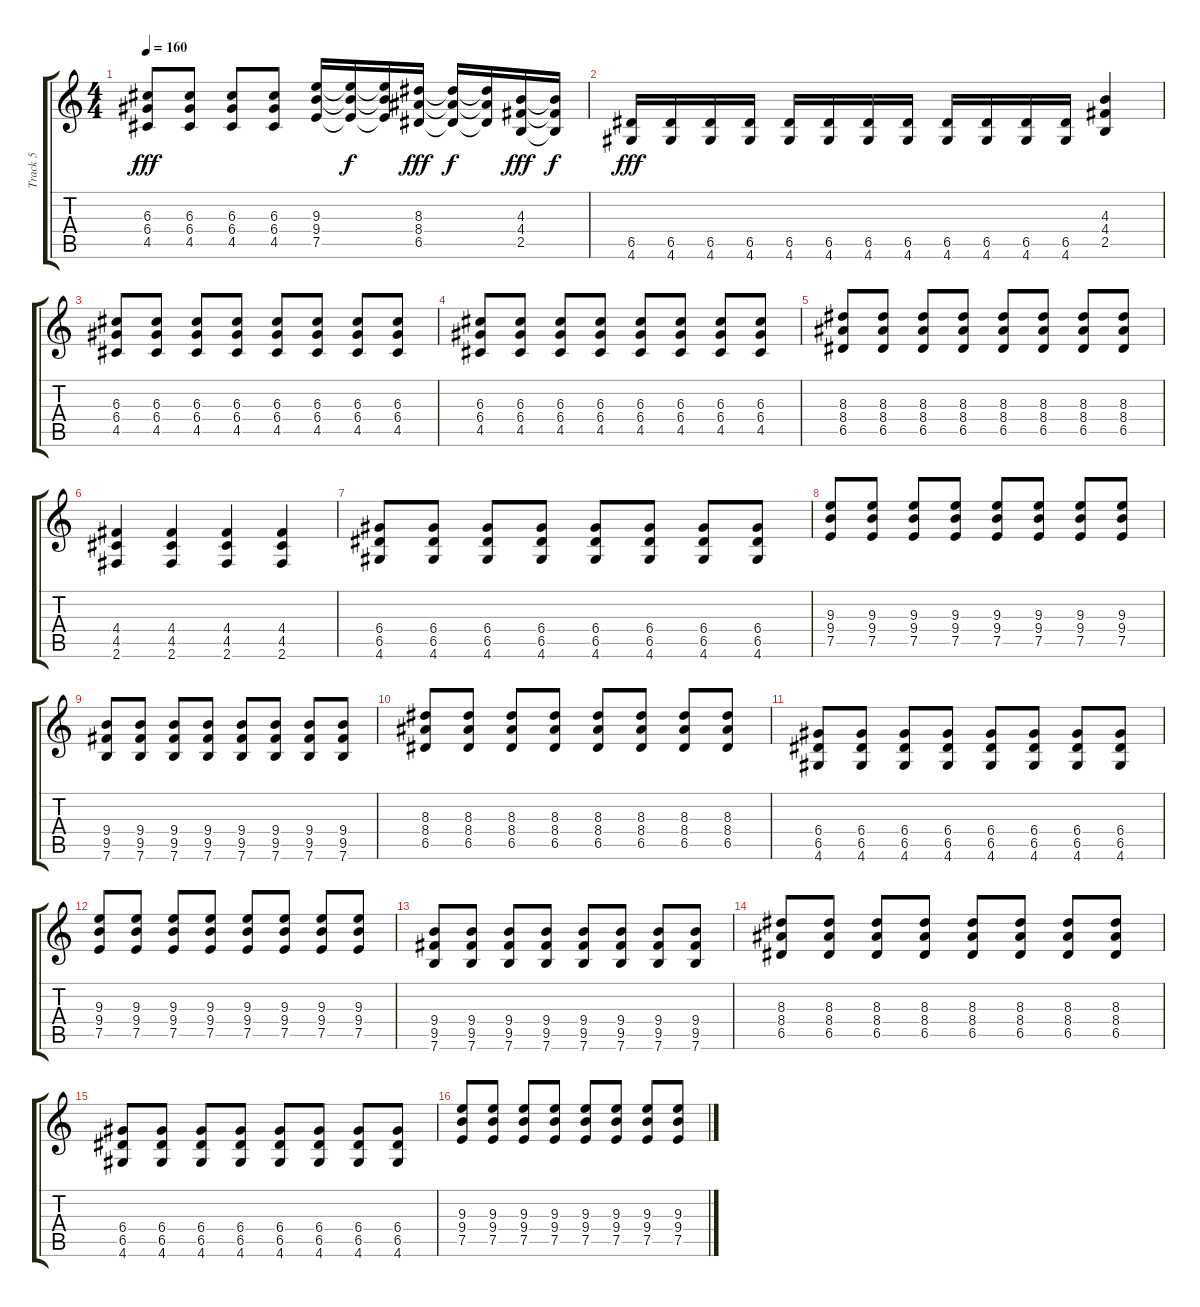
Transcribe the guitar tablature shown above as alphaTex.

\track ("Track 5" "Track 5") {instrument distortionguitar}
\staff {score tabs}
\tuning (E4 B3 G3 D3 A2 E2) {hide}
\ts (4 4)
\tempo 160
\clef g2
\ks c
(6.3 6.4 4.5).8{dy fff} (6.3 6.4 4.5).8 (6.3 6.4 4.5).8 (6.3 6.4 4.5).8 (9.3 9.4 7.5).16 (9.3{t} 9.4{t} 7.5{t}).16{dy f} (9.3{t} 9.4{t} 7.5{t}).16 (8.3 8.4 6.5).16{dy fff} (8.3{t} 8.4{t} 6.5{t}).16{dy f} (8.3{t} 8.4{t} 6.5{t}).16 (4.3 4.4 2.5).16{dy fff} (4.3{t} 4.4{t} 2.5{t}).16{dy f} |
(6.5 4.6).16{dy fff} (6.5 4.6).16 (6.5 4.6).16 (6.5 4.6).16 (6.5 4.6).16 (6.5 4.6).16 (6.5 4.6).16 (6.5 4.6).16 (6.5 4.6).16 (6.5 4.6).16 (6.5 4.6).16 (6.5 4.6).16 (4.3 4.4 2.5).4 |
(6.3 6.4 4.5).8 (6.3 6.4 4.5).8 (6.3 6.4 4.5).8 (6.3 6.4 4.5).8 (6.3 6.4 4.5).8 (6.3 6.4 4.5).8 (6.3 6.4 4.5).8 (6.3 6.4 4.5).8 |
(6.3 6.4 4.5).8 (6.3 6.4 4.5).8 (6.3 6.4 4.5).8 (6.3 6.4 4.5).8 (6.3 6.4 4.5).8 (6.3 6.4 4.5).8 (6.3 6.4 4.5).8 (6.3 6.4 4.5).8 |
(8.3 8.4 6.5).8 (8.3 8.4 6.5).8 (8.3 8.4 6.5).8 (8.3 8.4 6.5).8 (8.3 8.4 6.5).8 (8.3 8.4 6.5).8 (8.3 8.4 6.5).8 (8.3 8.4 6.5).8 |
(4.4 4.5 2.6).4 (4.4 4.5 2.6).4 (4.4 4.5 2.6).4 (4.4 4.5 2.6).4 |
(6.4 6.5 4.6).8 (6.4 6.5 4.6).8 (6.4 6.5 4.6).8 (6.4 6.5 4.6).8 (6.4 6.5 4.6).8 (6.4 6.5 4.6).8 (6.4 6.5 4.6).8 (6.4 6.5 4.6).8 |
(9.3 9.4 7.5).8 (9.3 9.4 7.5).8 (9.3 9.4 7.5).8 (9.3 9.4 7.5).8 (9.3 9.4 7.5).8 (9.3 9.4 7.5).8 (9.3 9.4 7.5).8 (9.3 9.4 7.5).8 |
(9.4 9.5 7.6).8 (9.4 9.5 7.6).8 (9.4 9.5 7.6).8 (9.4 9.5 7.6).8 (9.4 9.5 7.6).8 (9.4 9.5 7.6).8 (9.4 9.5 7.6).8 (9.4 9.5 7.6).8 |
(8.3 8.4 6.5).8 (8.3 8.4 6.5).8 (8.3 8.4 6.5).8 (8.3 8.4 6.5).8 (8.3 8.4 6.5).8 (8.3 8.4 6.5).8 (8.3 8.4 6.5).8 (8.3 8.4 6.5).8 |
(6.4 6.5 4.6).8 (6.4 6.5 4.6).8 (6.4 6.5 4.6).8 (6.4 6.5 4.6).8 (6.4 6.5 4.6).8 (6.4 6.5 4.6).8 (6.4 6.5 4.6).8 (6.4 6.5 4.6).8 |
(9.3 9.4 7.5).8 (9.3 9.4 7.5).8 (9.3 9.4 7.5).8 (9.3 9.4 7.5).8 (9.3 9.4 7.5).8 (9.3 9.4 7.5).8 (9.3 9.4 7.5).8 (9.3 9.4 7.5).8 |
(9.4 9.5 7.6).8 (9.4 9.5 7.6).8 (9.4 9.5 7.6).8 (9.4 9.5 7.6).8 (9.4 9.5 7.6).8 (9.4 9.5 7.6).8 (9.4 9.5 7.6).8 (9.4 9.5 7.6).8 |
(8.3 8.4 6.5).8 (8.3 8.4 6.5).8 (8.3 8.4 6.5).8 (8.3 8.4 6.5).8 (8.3 8.4 6.5).8 (8.3 8.4 6.5).8 (8.3 8.4 6.5).8 (8.3 8.4 6.5).8 |
(6.4 6.5 4.6).8 (6.4 6.5 4.6).8 (6.4 6.5 4.6).8 (6.4 6.5 4.6).8 (6.4 6.5 4.6).8 (6.4 6.5 4.6).8 (6.4 6.5 4.6).8 (6.4 6.5 4.6).8 |
(9.3 9.4 7.5).8 (9.3 9.4 7.5).8 (9.3 9.4 7.5).8 (9.3 9.4 7.5).8 (9.3 9.4 7.5).8 (9.3 9.4 7.5).8 (9.3 9.4 7.5).8 (9.3 9.4 7.5).8
